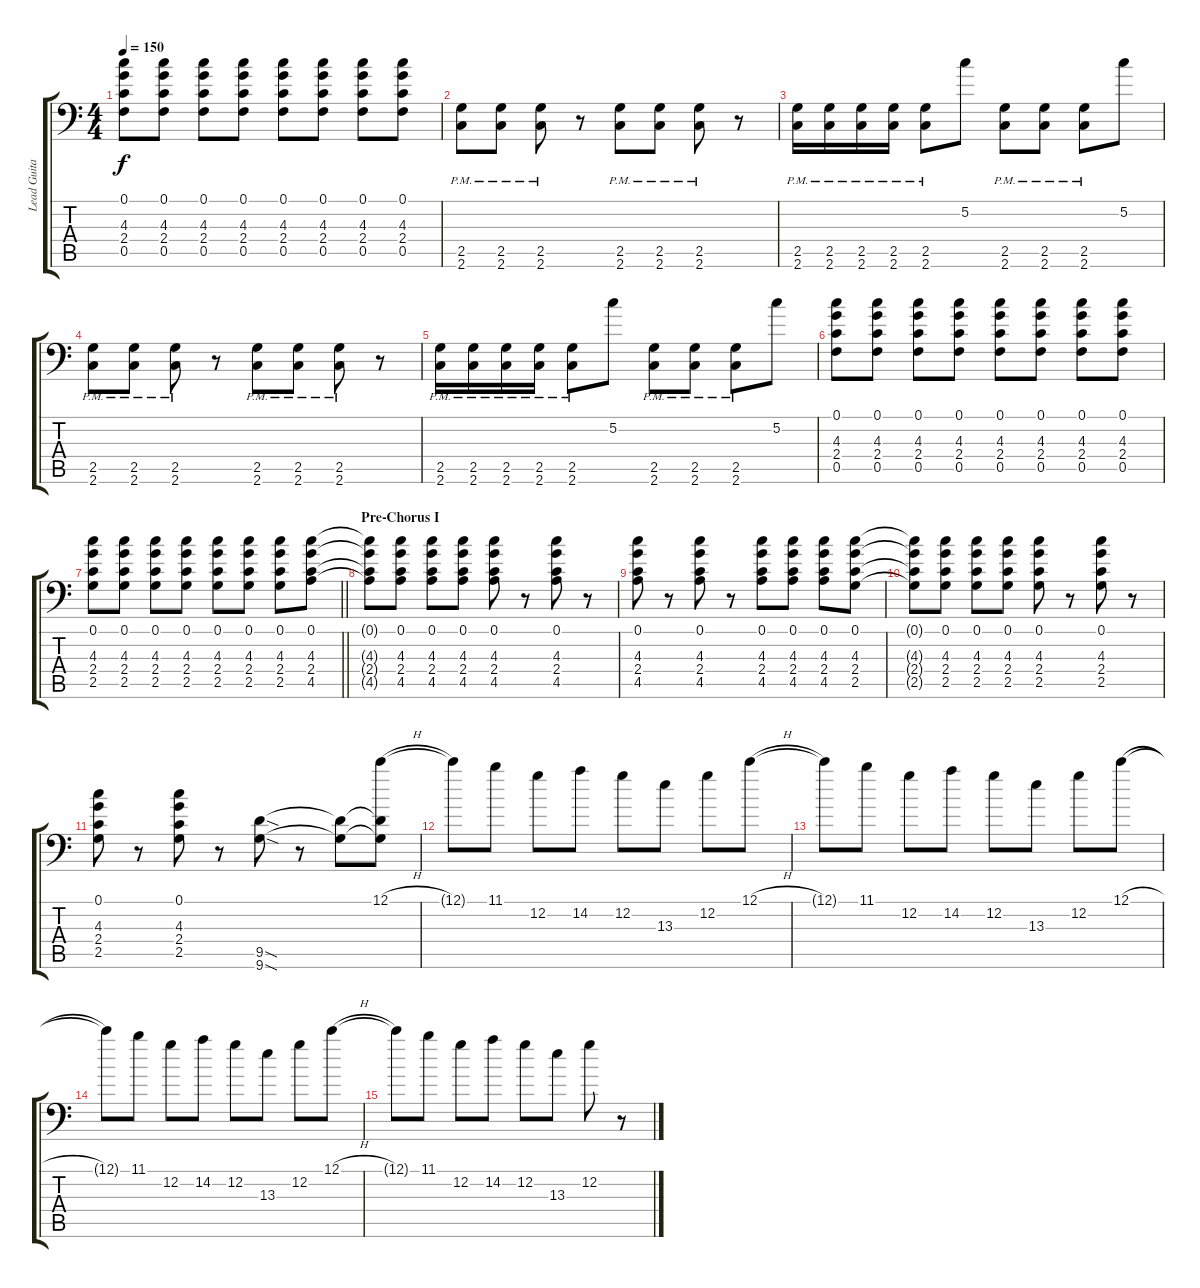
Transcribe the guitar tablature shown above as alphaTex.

\track ("Lead Guitar" "Lead Guita") {instrument distortionguitar}
\staff {score tabs}
\tuning (C4 G3 Eb3 Bb2 F2 Bb1) {hide}
\ts (4 4)
\tempo 150
\clef f4
\ks c
(0.1 4.3 2.4 0.5).8{dy f} (0.1 4.3 2.4 0.5).8 (0.1 4.3 2.4 0.5).8 (0.1 4.3 2.4 0.5).8 (0.1 4.3 2.4 0.5).8 (0.1 4.3 2.4 0.5).8 (0.1 4.3 2.4 0.5).8 (0.1 4.3 2.4 0.5).8 |
(2.5{pm} 2.6{pm}).8 (2.5{pm} 2.6{pm}).8 (2.5{pm} 2.6{pm}).8 r.8 (2.5{pm} 2.6{pm}).8 (2.5{pm} 2.6{pm}).8 (2.5{pm} 2.6{pm}).8 r.8 |
(2.5{pm} 2.6{pm}).16 (2.5{pm} 2.6{pm}).16 (2.5{pm} 2.6{pm}).16 (2.5{pm} 2.6{pm}).16 (2.5{pm} 2.6{pm}).8 5.2.8 (2.5{pm} 2.6{pm}).8 (2.5{pm} 2.6{pm}).8 (2.5{pm} 2.6{pm}).8 5.2.8 |
(2.5{pm} 2.6{pm}).8 (2.5{pm} 2.6{pm}).8 (2.5{pm} 2.6{pm}).8 r.8 (2.5{pm} 2.6{pm}).8 (2.5{pm} 2.6{pm}).8 (2.5{pm} 2.6{pm}).8 r.8 |
(2.5{pm} 2.6{pm}).16 (2.5{pm} 2.6{pm}).16 (2.5{pm} 2.6{pm}).16 (2.5{pm} 2.6{pm}).16 (2.5{pm} 2.6{pm}).8 5.2.8 (2.5{pm} 2.6{pm}).8 (2.5{pm} 2.6{pm}).8 (2.5{pm} 2.6{pm}).8 5.2.8 |
(0.1 4.3 2.4 0.5).8 (0.1 4.3 2.4 0.5).8 (0.1 4.3 2.4 0.5).8 (0.1 4.3 2.4 0.5).8 (0.1 4.3 2.4 0.5).8 (0.1 4.3 2.4 0.5).8 (0.1 4.3 2.4 0.5).8 (0.1 4.3 2.4 0.5).8 |
\barLineRight lightlight
(0.1 4.3 2.4 2.5).8 (0.1 4.3 2.4 2.5).8 (0.1 4.3 2.4 2.5).8 (0.1 4.3 2.4 2.5).8 (0.1 4.3 2.4 2.5).8 (0.1 4.3 2.4 2.5).8 (0.1 4.3 2.4 2.5).8 (0.1 4.3 2.4 4.5).8 |
\section ("" "Pre-Chorus I")
(0.1{t} 4.3{t} 2.4{t} 4.5{t}).8 (0.1 4.3 2.4 4.5).8 (0.1 4.3 2.4 4.5).8 (0.1 4.3 2.4 4.5).8 (0.1 4.3 2.4 4.5).8 r.8 (0.1 4.3 2.4 4.5).8 r.8 |
(0.1 4.3 2.4 4.5).8 r.8 (0.1 4.3 2.4 4.5).8 r.8 (0.1 4.3 2.4 4.5).8 (0.1 4.3 2.4 4.5).8 (0.1 4.3 2.4 4.5).8 (0.1 4.3 2.4 2.5).8 |
(0.1{t} 4.3{t} 2.4{t} 2.5{t}).8 (0.1 4.3 2.4 2.5).8 (0.1 4.3 2.4 2.5).8 (0.1 4.3 2.4 2.5).8 (0.1 4.3 2.4 2.5).8 r.8 (0.1 4.3 2.4 2.5).8 r.8 |
(0.1 4.3 2.4 2.5).8 r.8 (0.1 4.3 2.4 2.5).8 r.8 (9.5{sod} 9.6{sod}).8 r.8 (9.5{t} 9.6{t}).8 (12.1{h} 9.5{t} 9.6{t}).8{balance 8} |
12.1{t}.8 11.1.8 12.2.8 14.2.8 12.2.8 13.3.8 12.2.8 12.1{h}.8 |
12.1{t}.8 11.1.8 12.2.8 14.2.8 12.2.8 13.3.8 12.2.8 12.1{h}.8 |
12.1{t}.8 11.1.8 12.2.8 14.2.8 12.2.8 13.3.8 12.2.8 12.1{h}.8 |
12.1{t}.8 11.1.8 12.2.8 14.2.8 12.2.8 13.3.8 12.2.8 r.8
